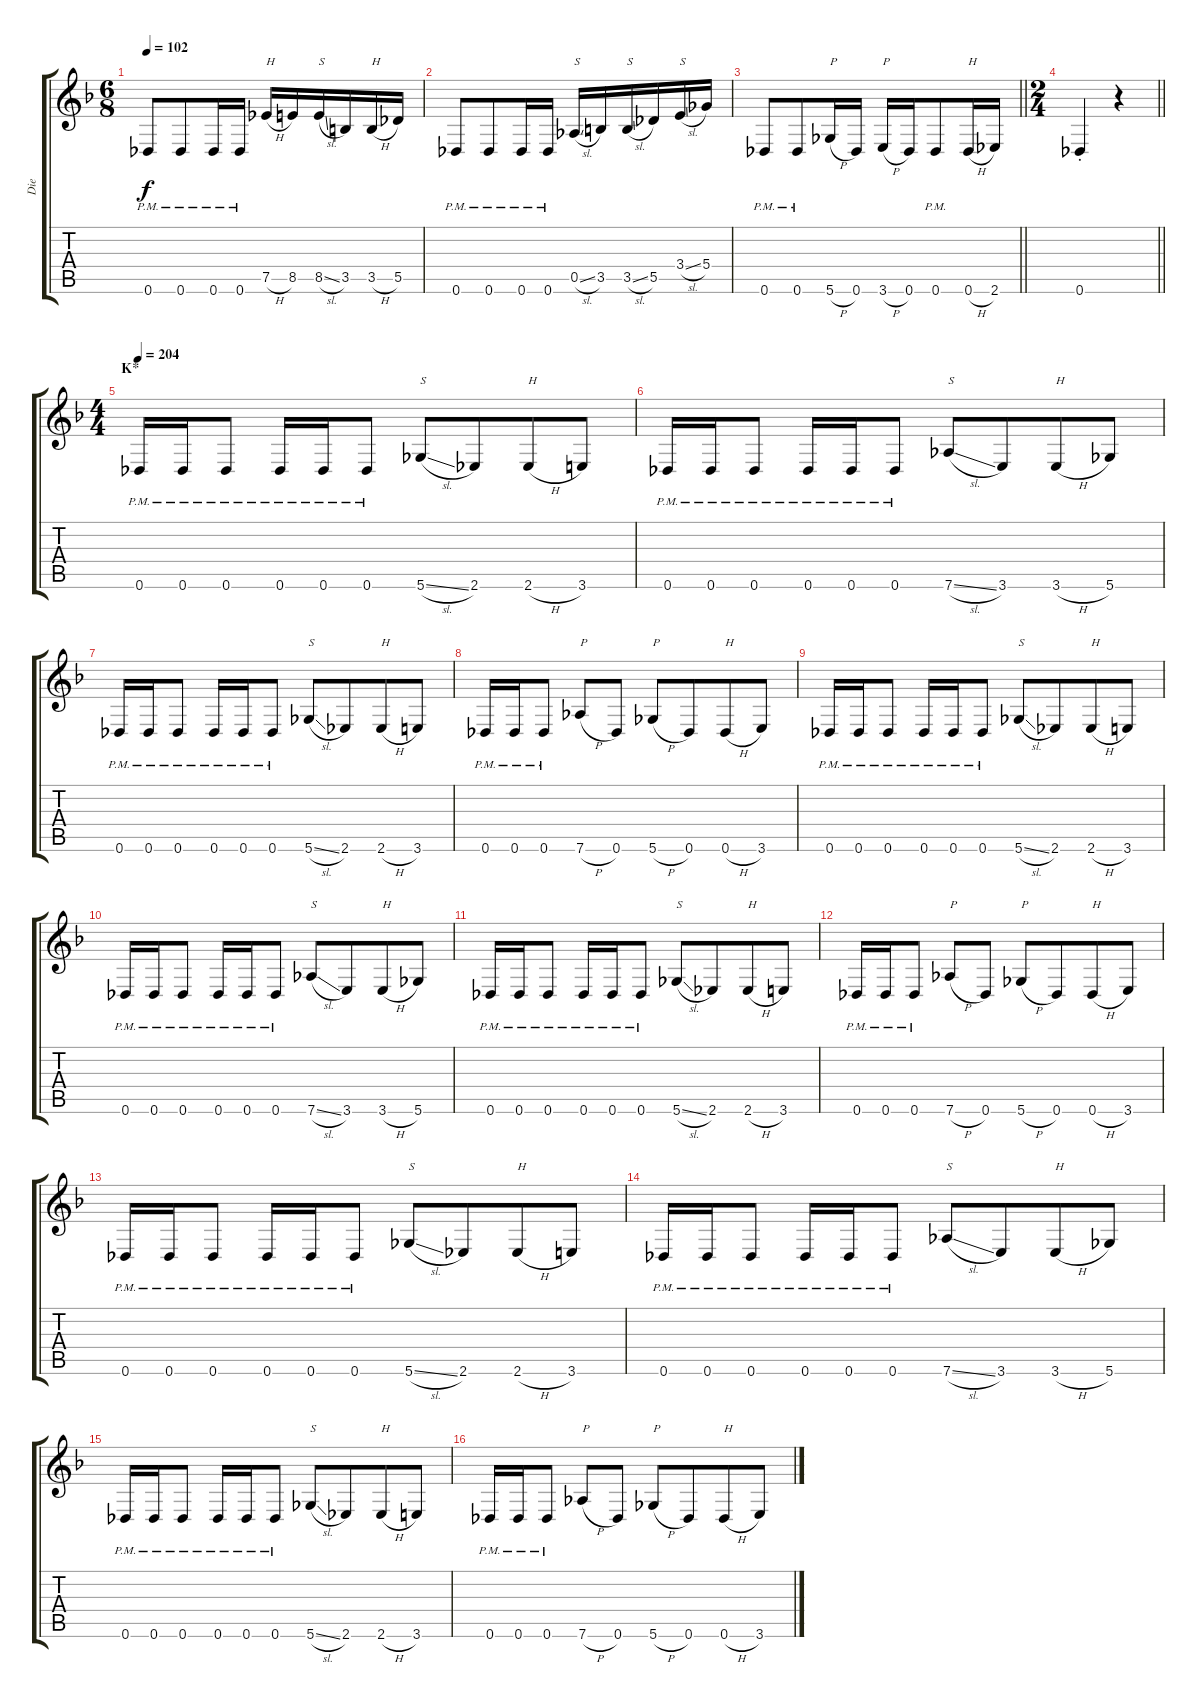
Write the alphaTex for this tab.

\track ("Die" "Die") {instrument distortionguitar}
\staff {score tabs}
\tuning (Eb4 Bb3 Gb3 Db3 Ab2 Db2) {hide}
\ts (6 8)
\tempo 102
\clef g2
\ks f
0.6{pm}.8{dy f beam merge} 0.6{pm}.8 0.6{pm}.16 0.6{pm}.16 7.5{h}.16{txt "H" beam merge} 8.5.16{beam merge} 8.5{sl}.16{txt "S" beam merge} 3.5.16{beam merge} 3.5{h}.16{txt "H"} 5.5.16 |
0.6{pm}.8{beam merge} 0.6{pm}.8 0.6{pm}.16 0.6{pm}.16 0.5{sl}.16{txt "S" beam merge} 3.5.16{beam merge} 3.5{sl}.16{txt "S"} 5.5.16 3.4{sl}.16{txt "S" beam merge} 5.4.16 |
\barLineRight lightlight
0.6{pm}.8{beam merge} 0.6{pm}.8{beam merge} 5.6{h}.16{txt "P"} 0.6.16 3.6{h}.16{txt "P"} 0.6.16{beam merge} 0.6{pm}.8 0.6{h}.16{txt "H" beam merge} 2.6.16 |
\ts (2 4)
\barLineRight lightlight
0.6{st}.4 r.4 |
\ts (4 4)
\section ("" "K*")
\tempo 204
0.6{pm}.16 0.6{pm}.16 0.6{pm}.8 0.6{pm}.16 0.6{pm}.16 0.6{pm}.8 5.6{sl}.8{txt "S" beam merge} 2.6.8{beam merge} 2.6{h}.8{txt "H"} 3.6.8 |
0.6{pm}.16 0.6{pm}.16 0.6{pm}.8 0.6{pm}.16 0.6{pm}.16 0.6{pm}.8 7.6{sl}.8{txt "S" beam merge} 3.6.8{beam merge} 3.6{h}.8{txt "H"} 5.6.8 |
0.6{pm}.16 0.6{pm}.16 0.6{pm}.8 0.6{pm}.16 0.6{pm}.16 0.6{pm}.8 5.6{sl}.8{txt "S" beam merge} 2.6.8{beam merge} 2.6{h}.8{txt "H"} 3.6.8 |
0.6{pm}.16 0.6{pm}.16 0.6{pm}.8 7.6{h}.8{txt "P" beam merge} 0.6.8 5.6{h}.8{txt "P"} 0.6.8{beam merge} 0.6{h}.8{txt "H"} 3.6.8 |
0.6{pm}.16 0.6{pm}.16 0.6{pm}.8 0.6{pm}.16 0.6{pm}.16 0.6{pm}.8 5.6{sl}.8{txt "S" beam merge} 2.6.8{beam merge} 2.6{h}.8{txt "H"} 3.6.8 |
0.6{pm}.16 0.6{pm}.16 0.6{pm}.8 0.6{pm}.16 0.6{pm}.16 0.6{pm}.8 7.6{sl}.8{txt "S" beam merge} 3.6.8{beam merge} 3.6{h}.8{txt "H"} 5.6.8 |
0.6{pm}.16 0.6{pm}.16 0.6{pm}.8 0.6{pm}.16 0.6{pm}.16 0.6{pm}.8 5.6{sl}.8{txt "S" beam merge} 2.6.8{beam merge} 2.6{h}.8{txt "H"} 3.6.8 |
0.6{pm}.16 0.6{pm}.16 0.6{pm}.8 7.6{h}.8{txt "P" beam merge} 0.6.8 5.6{h}.8{txt "P"} 0.6.8{beam merge} 0.6{h}.8{txt "H"} 3.6.8 |
0.6{pm}.16 0.6{pm}.16 0.6{pm}.8 0.6{pm}.16 0.6{pm}.16 0.6{pm}.8 5.6{sl}.8{txt "S" beam merge} 2.6.8{beam merge} 2.6{h}.8{txt "H"} 3.6.8 |
0.6{pm}.16 0.6{pm}.16 0.6{pm}.8 0.6{pm}.16 0.6{pm}.16 0.6{pm}.8 7.6{sl}.8{txt "S" beam merge} 3.6.8{beam merge} 3.6{h}.8{txt "H"} 5.6.8 |
0.6{pm}.16 0.6{pm}.16 0.6{pm}.8 0.6{pm}.16 0.6{pm}.16 0.6{pm}.8 5.6{sl}.8{txt "S" beam merge} 2.6.8{beam merge} 2.6{h}.8{txt "H"} 3.6.8 |
0.6{pm}.16 0.6{pm}.16 0.6{pm}.8 7.6{h}.8{txt "P" beam merge} 0.6.8 5.6{h}.8{txt "P"} 0.6.8{beam merge} 0.6{h}.8{txt "H"} 3.6.8
